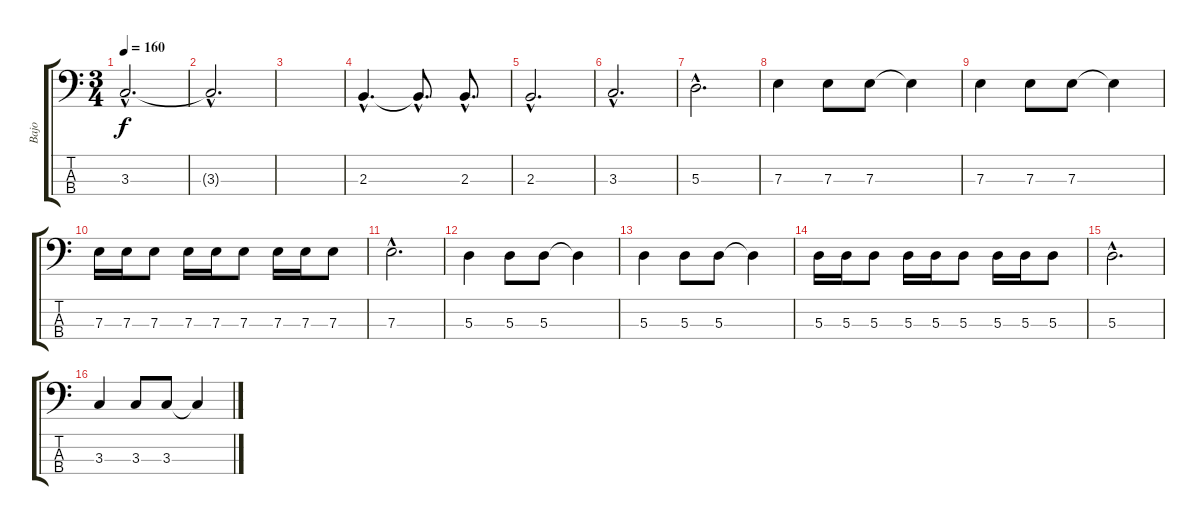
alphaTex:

\track ("Bajo" "Bajo") {instrument electricbasspick}
\staff {score tabs}
\tuning (G2 D2 A1 E1) {hide}
\ts (3 4)
\tempo 160
\clef f4
\ks c
3.3{hac t}.2{d dy f} |
3.3{hac t}.2{d} |
|
2.3{hac}.4{d} 2.3{hac t}.8{d} 2.3{hac}.8{d} |
2.3{hac}.2{d} |
3.3{hac}.2{d} |
5.3{hac}.2{d} |
7.3.4 7.3.8 7.3.8 7.3{t}.4 |
7.3.4 7.3.8 7.3.8 7.3{t}.4 |
7.3.16 7.3.16 7.3.8 7.3.16 7.3.16 7.3.8 7.3.16 7.3.16 7.3.8 |
7.3{hac}.2{d} |
5.3.4 5.3.8 5.3.8 5.3{t}.4 |
5.3.4 5.3.8 5.3.8 5.3{t}.4 |
5.3.16 5.3.16 5.3.8 5.3.16 5.3.16 5.3.8 5.3.16 5.3.16 5.3.8 |
5.3{hac}.2{d} |
3.3.4 3.3.8 3.3.8 3.3{t}.4
